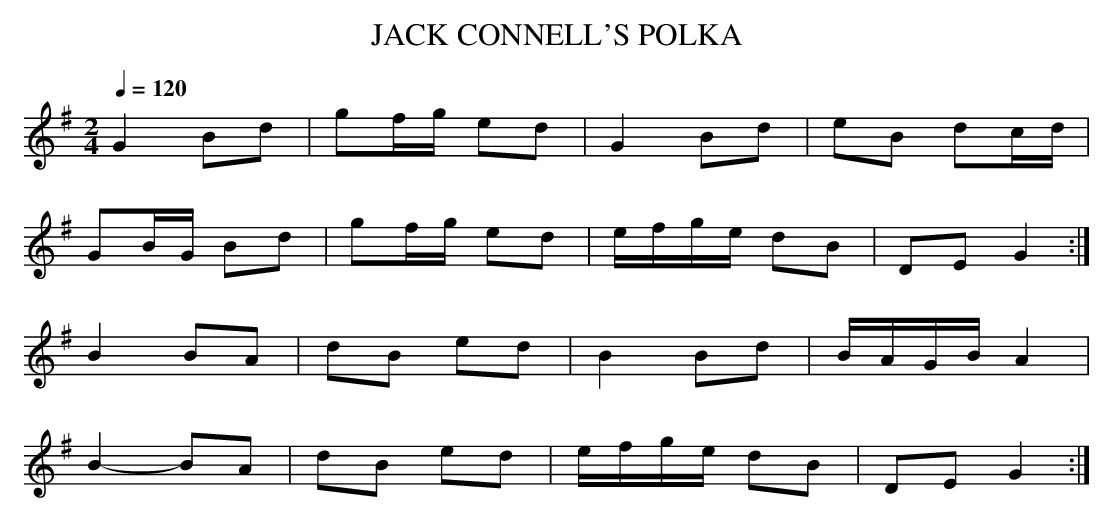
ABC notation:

X:1
T:JACK CONNELL'S POLKA
Q:1/4=120
L:1/8
M:2/4
K:G
G2 Bd|gf/g/ ed|G2 Bd|eB dc/d/|
GB/G/ Bd|gf/g/ ed|e/f/g/e/ dB|DE G2 :|
B2 BA|dB ed|B2 Bd|B/A/G/B/ A2|
B2-BA|dB ed|e/f/g/e/ dB|DE G2 :|
